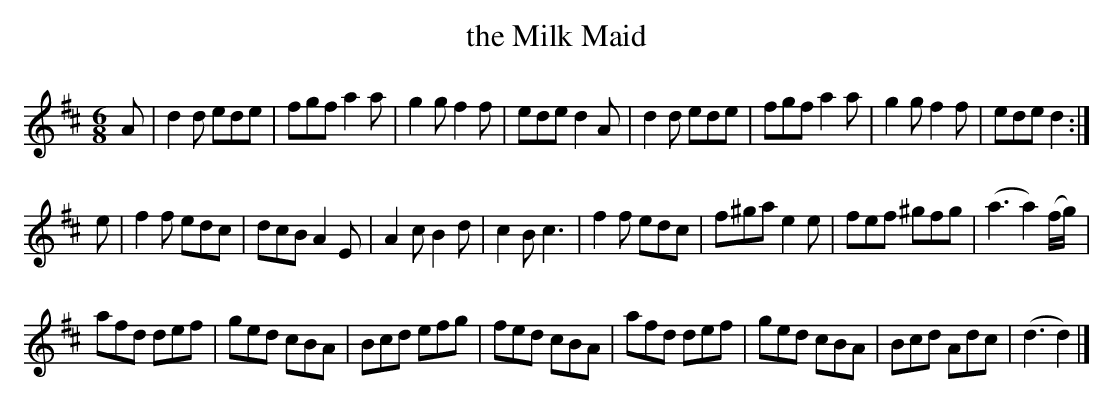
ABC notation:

X:1
T:the Milk Maid
M:6/8
K:D major
A|\
d2d ede| fgf a2a| g2g f2f| ede d2A|\
d2d ede| fgf a2a| g2g f2f| ede d2:|
e|\
f2f edc| dcB A2E| A2c B2d| c2B c3|\
f2f edc| f^ga e2e| fef ^gfg| (a3 a2)(f/g/)|
afd def| ged cBA| Bcd efg| fed cBA|\
afd def| ged cBA| Bcd Adc| (d3 d2)|]
